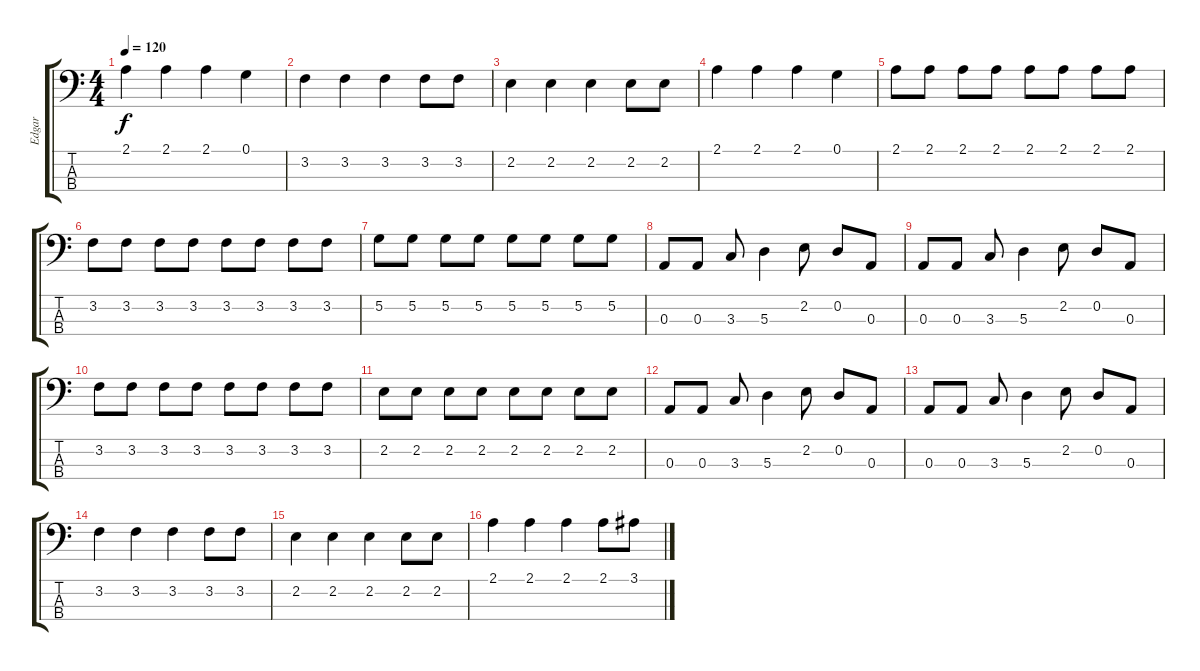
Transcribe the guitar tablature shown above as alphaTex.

\track ("Edgar" "Edgar") {instrument electricbassfinger}
\staff {score tabs}
\tuning (G2 D2 A1 E1) {hide}
\ts (4 4)
\tempo 120
\clef f4
\ks c
2.1.4{dy f} 2.1.4 2.1.4 0.1.4 |
3.2.4 3.2.4 3.2.4 3.2.8 3.2.8 |
2.2.4 2.2.4 2.2.4 2.2.8 2.2.8 |
2.1.4 2.1.4 2.1.4 0.1.4 |
2.1.8 2.1.8 2.1.8 2.1.8 2.1.8 2.1.8 2.1.8 2.1.8 |
3.2.8 3.2.8 3.2.8 3.2.8 3.2.8 3.2.8 3.2.8 3.2.8 |
5.2.8 5.2.8 5.2.8 5.2.8 5.2.8 5.2.8 5.2.8 5.2.8 |
0.3.8 0.3.8 3.3.8 5.3.4 2.2.8 0.2.8 0.3.8 |
0.3.8 0.3.8 3.3.8 5.3.4 2.2.8 0.2.8 0.3.8 |
3.2.8 3.2.8 3.2.8 3.2.8 3.2.8 3.2.8 3.2.8 3.2.8 |
2.2.8 2.2.8 2.2.8 2.2.8 2.2.8 2.2.8 2.2.8 2.2.8 |
0.3.8 0.3.8 3.3.8 5.3.4 2.2.8 0.2.8 0.3.8 |
0.3.8 0.3.8 3.3.8 5.3.4 2.2.8 0.2.8 0.3.8 |
3.2.4 3.2.4 3.2.4 3.2.8 3.2.8 |
2.2.4 2.2.4 2.2.4 2.2.8 2.2.8 |
2.1.4 2.1.4 2.1.4 2.1.8 3.1.8
